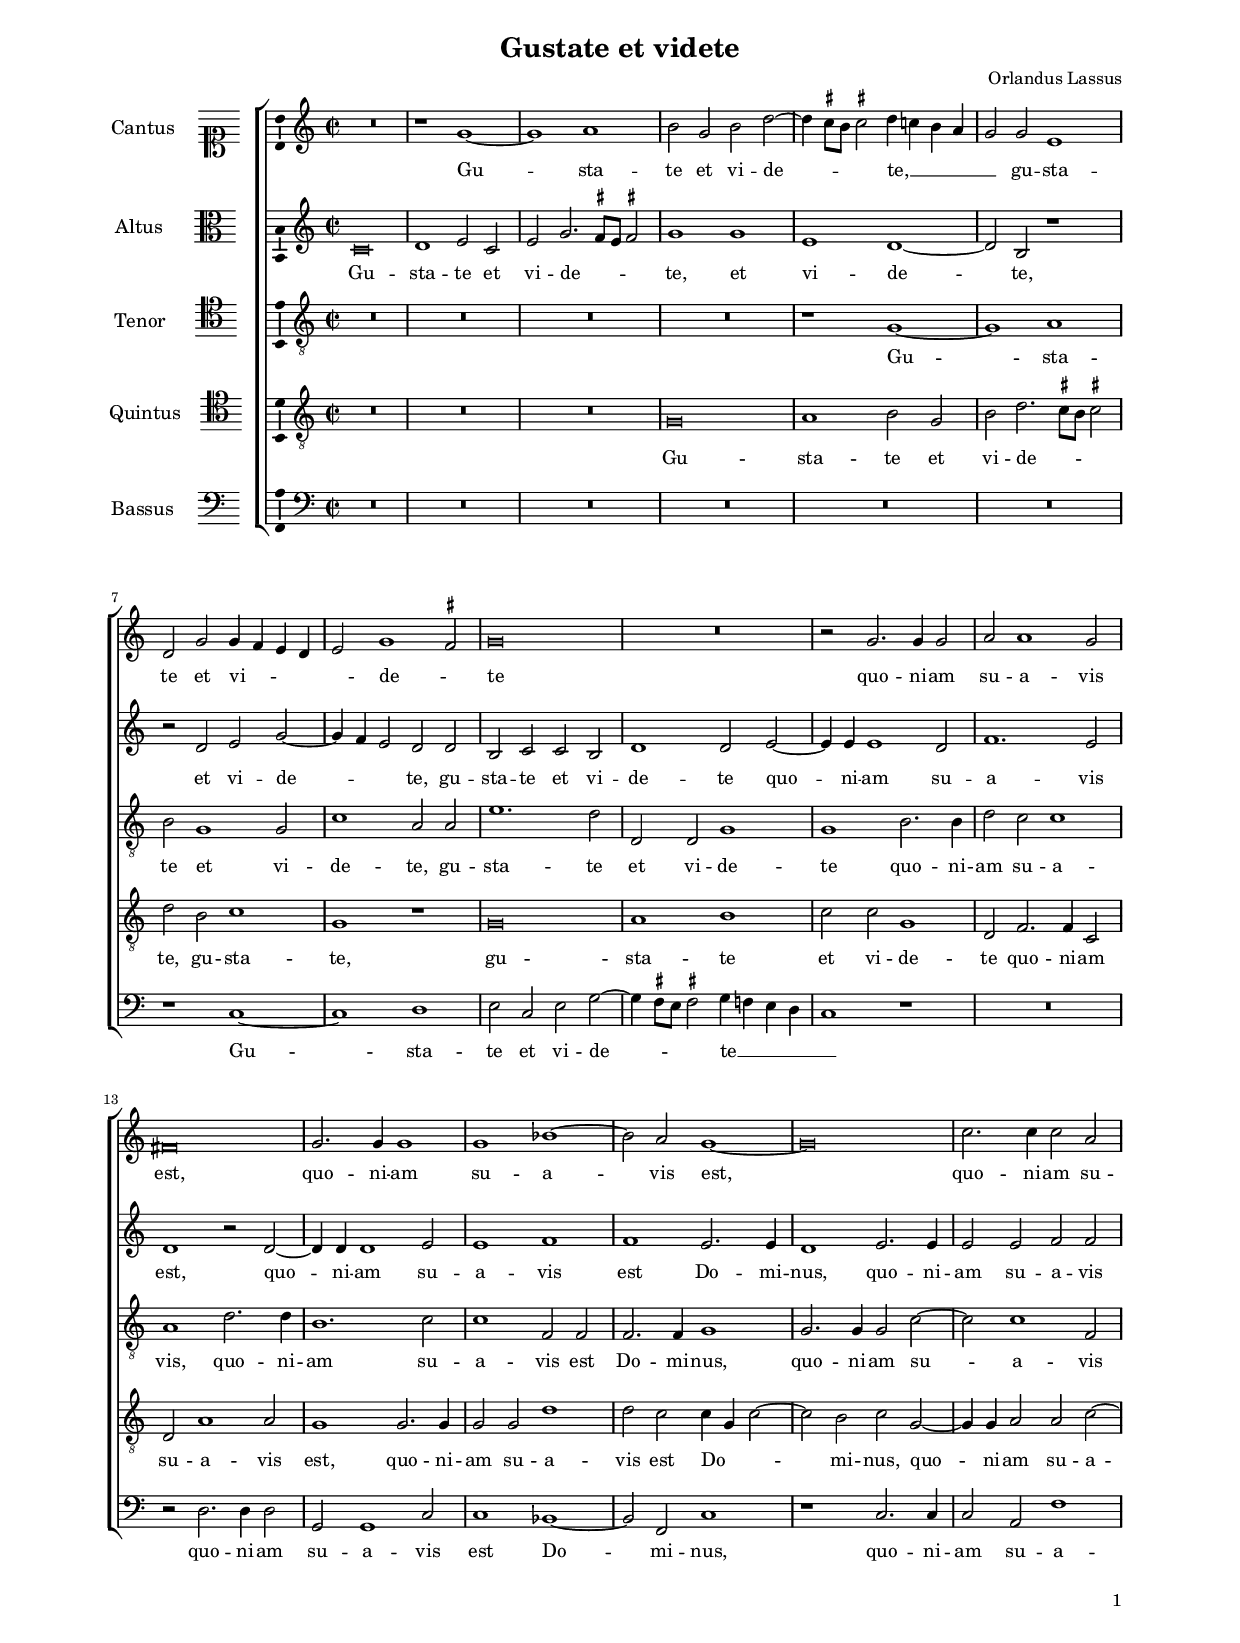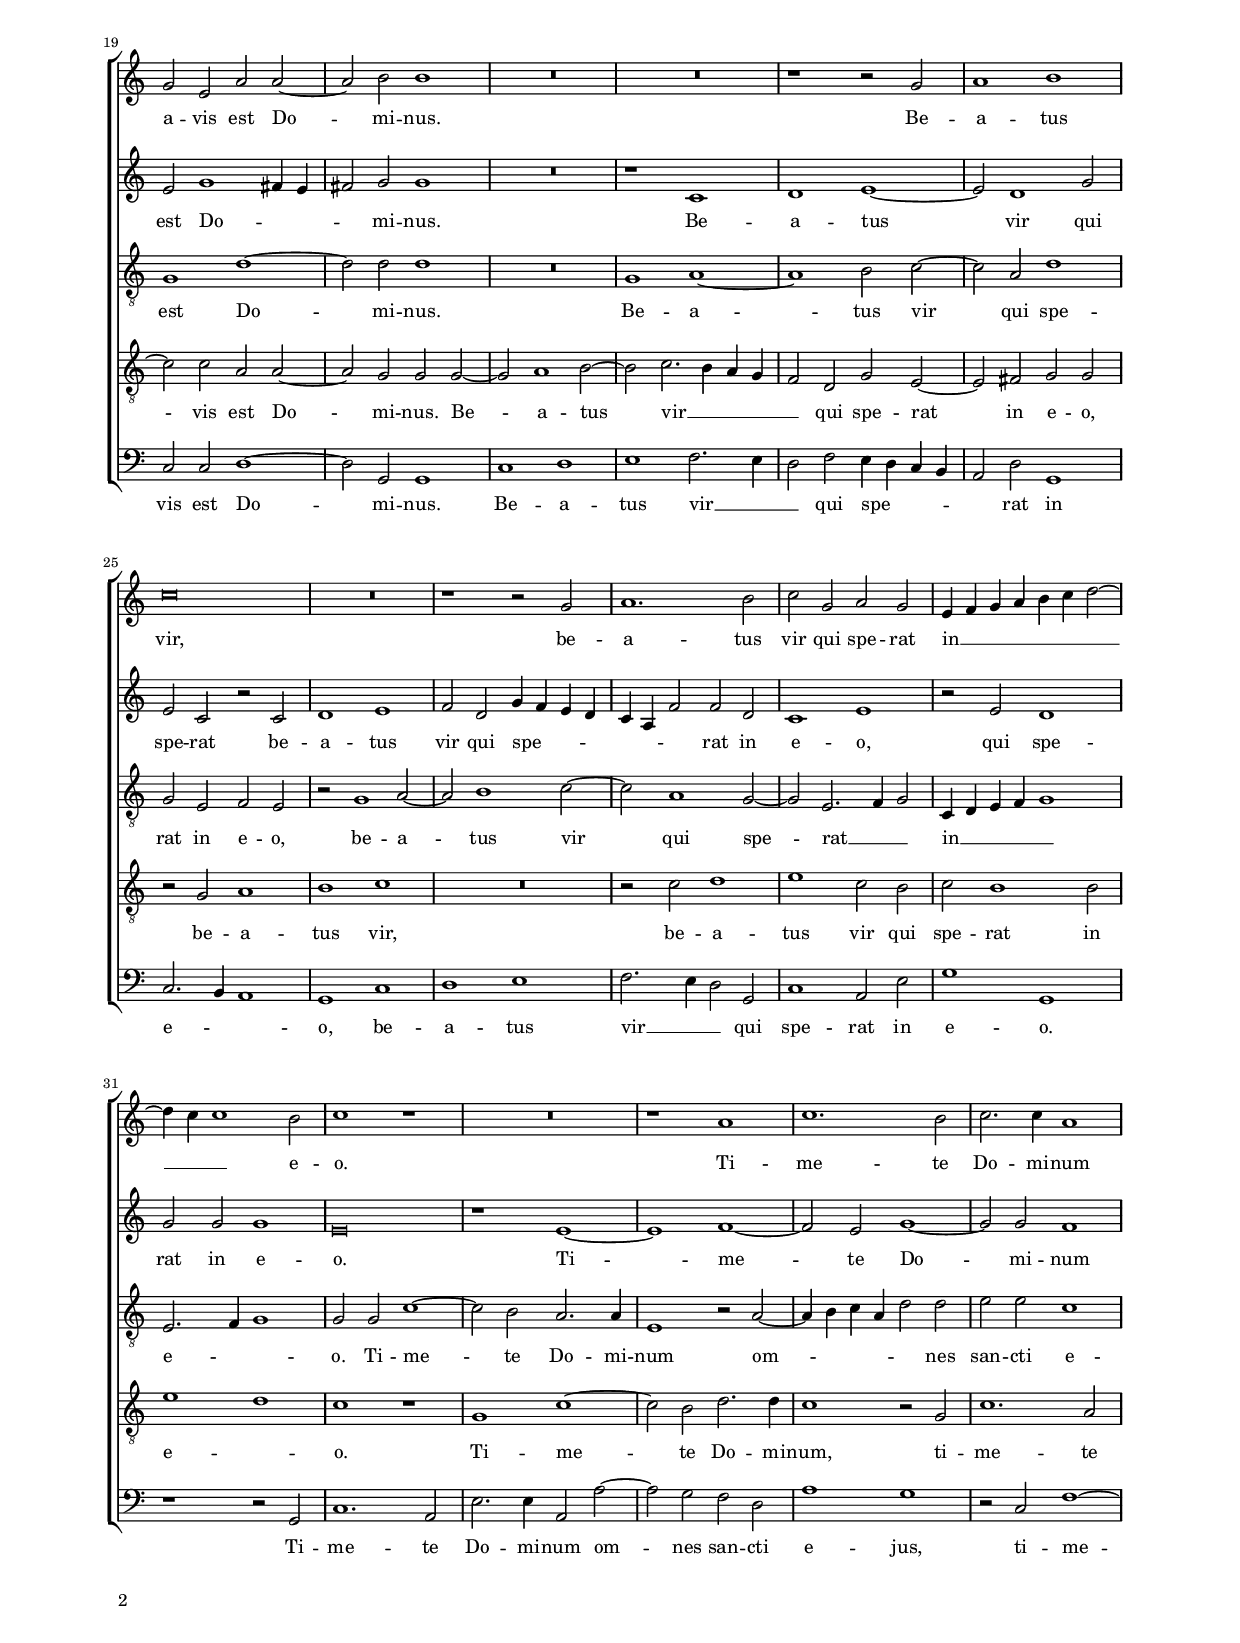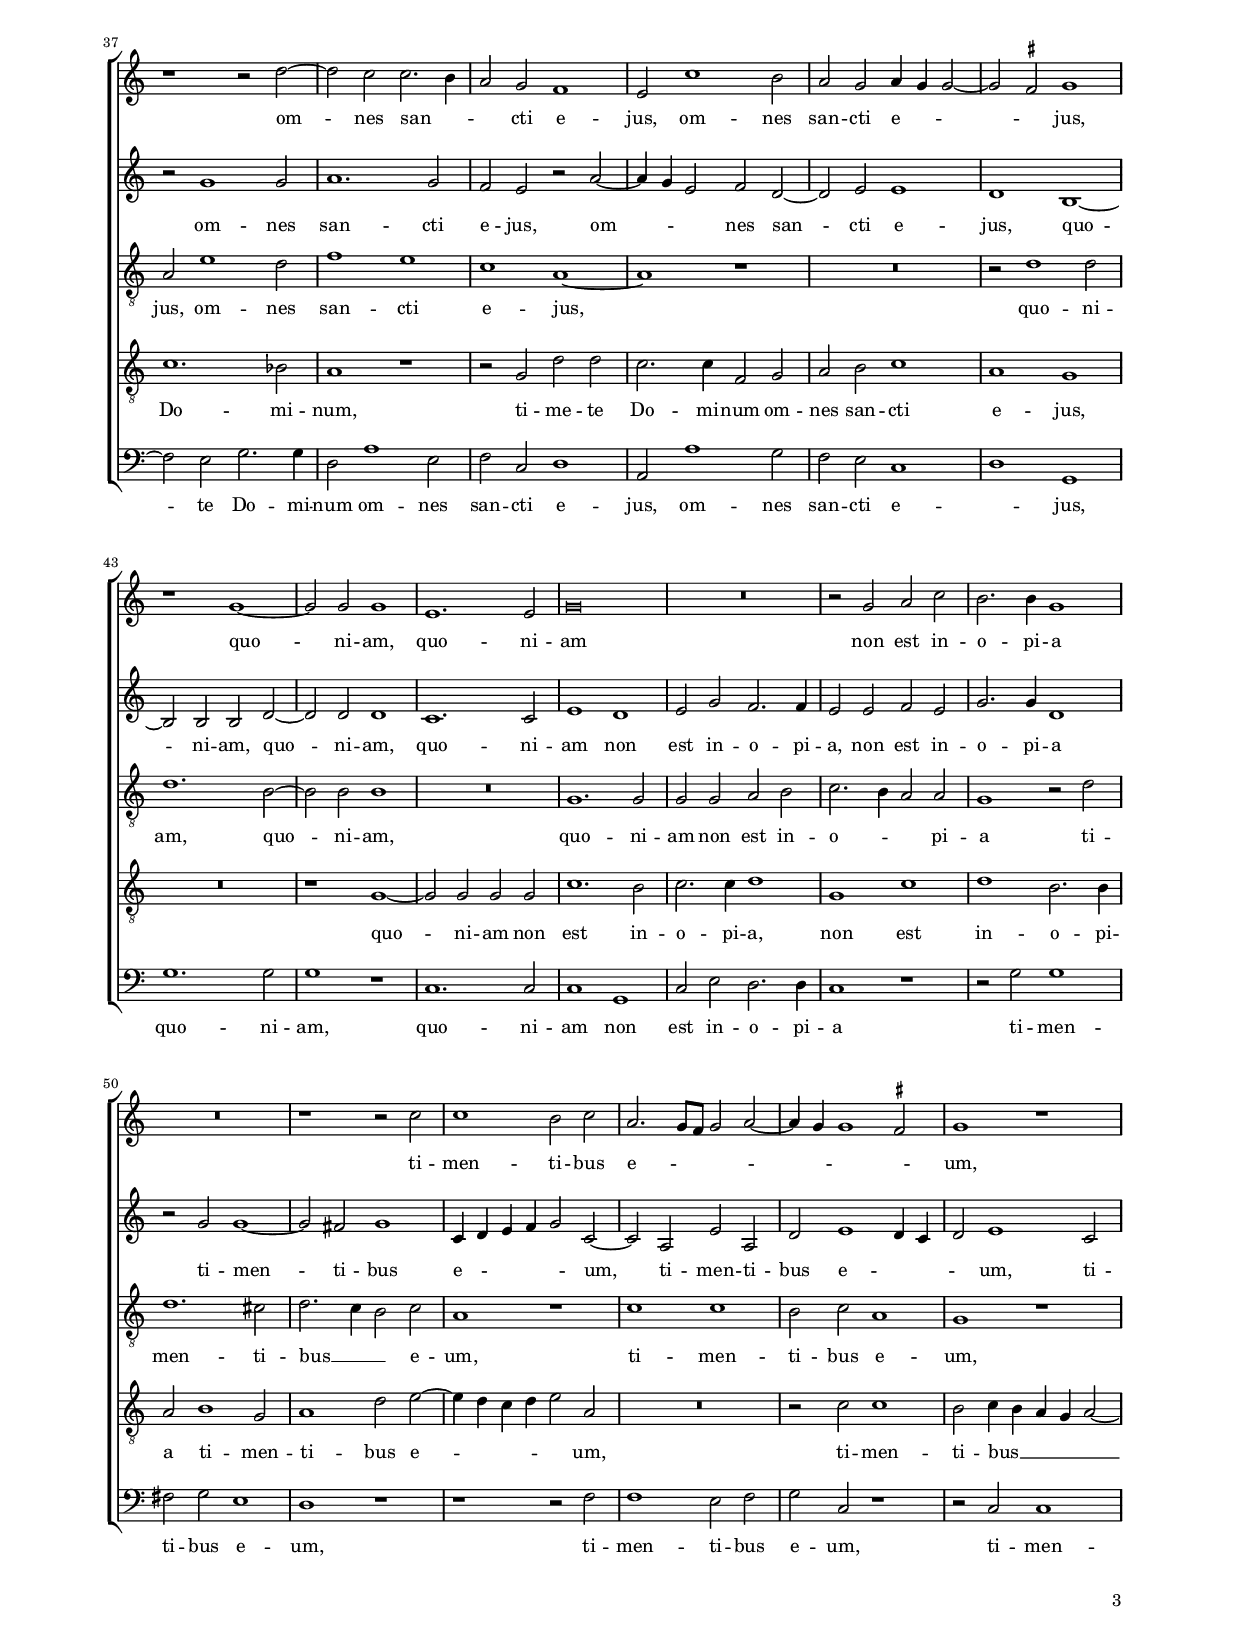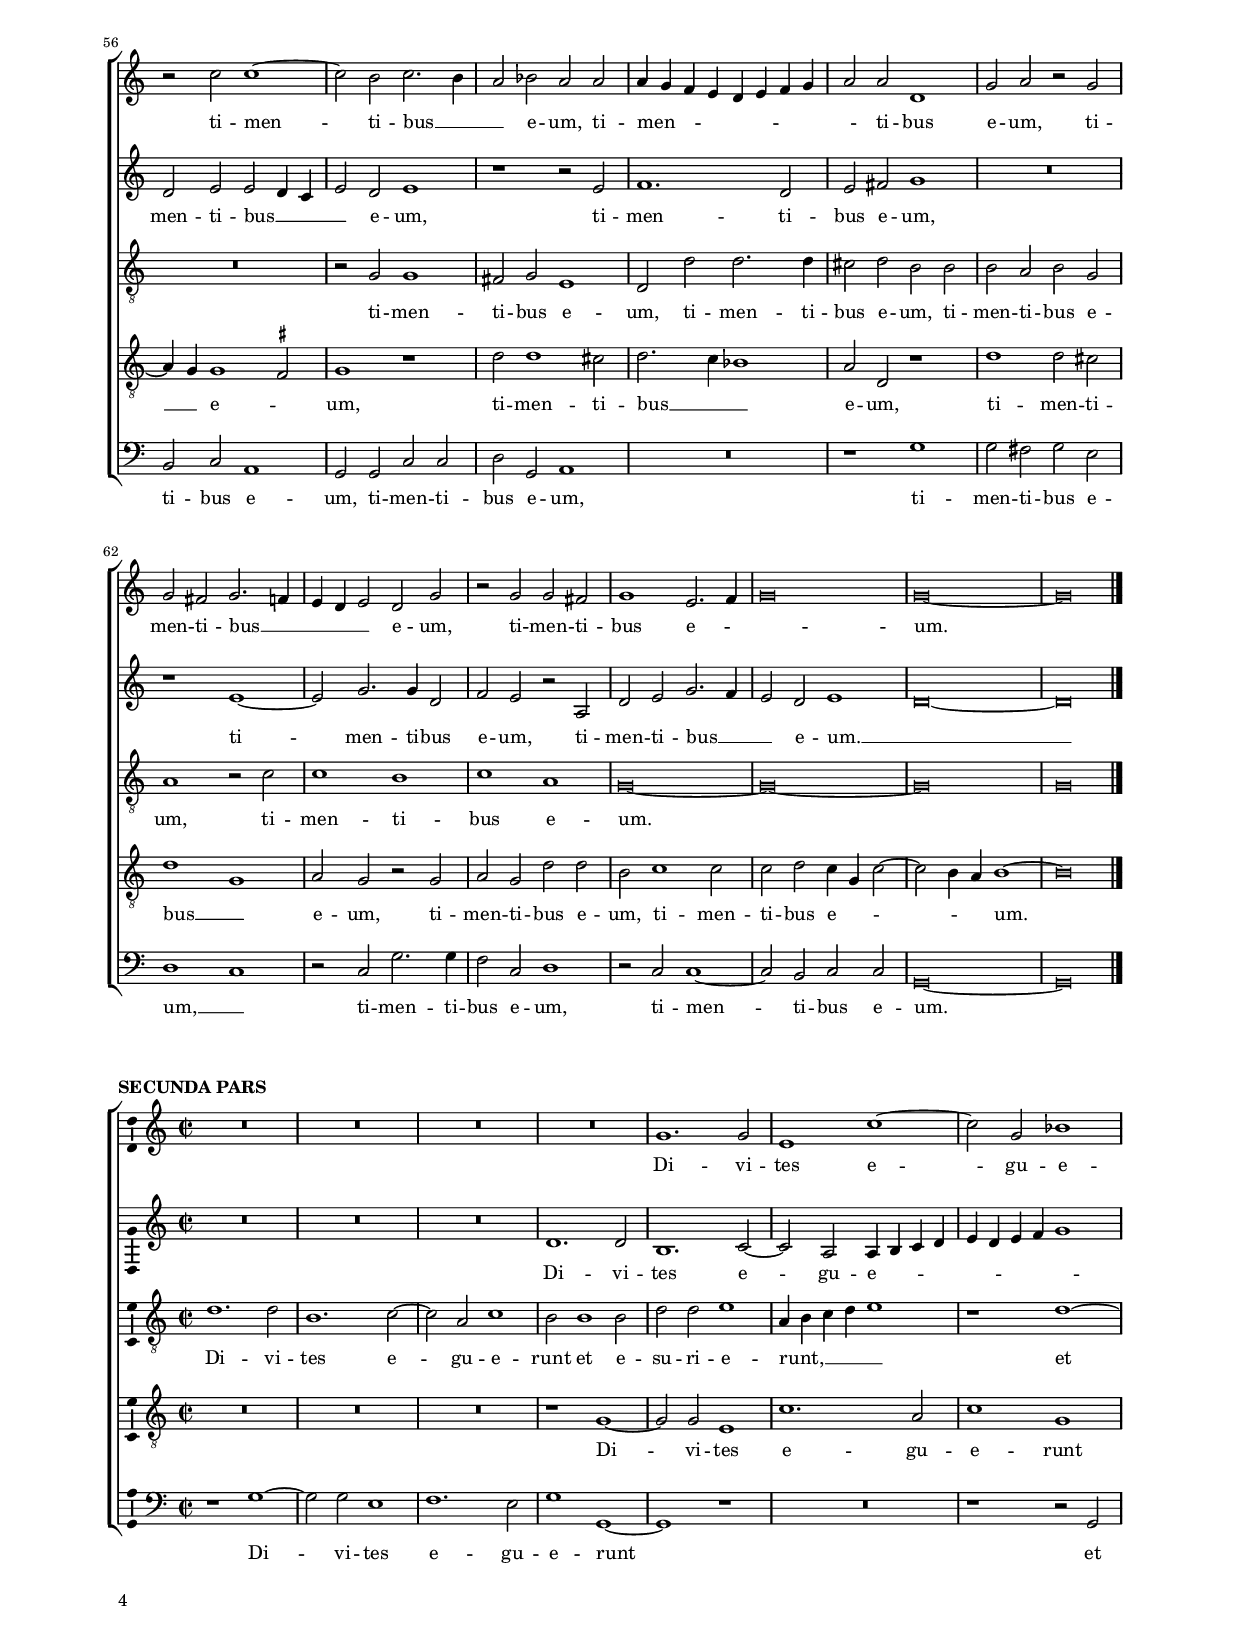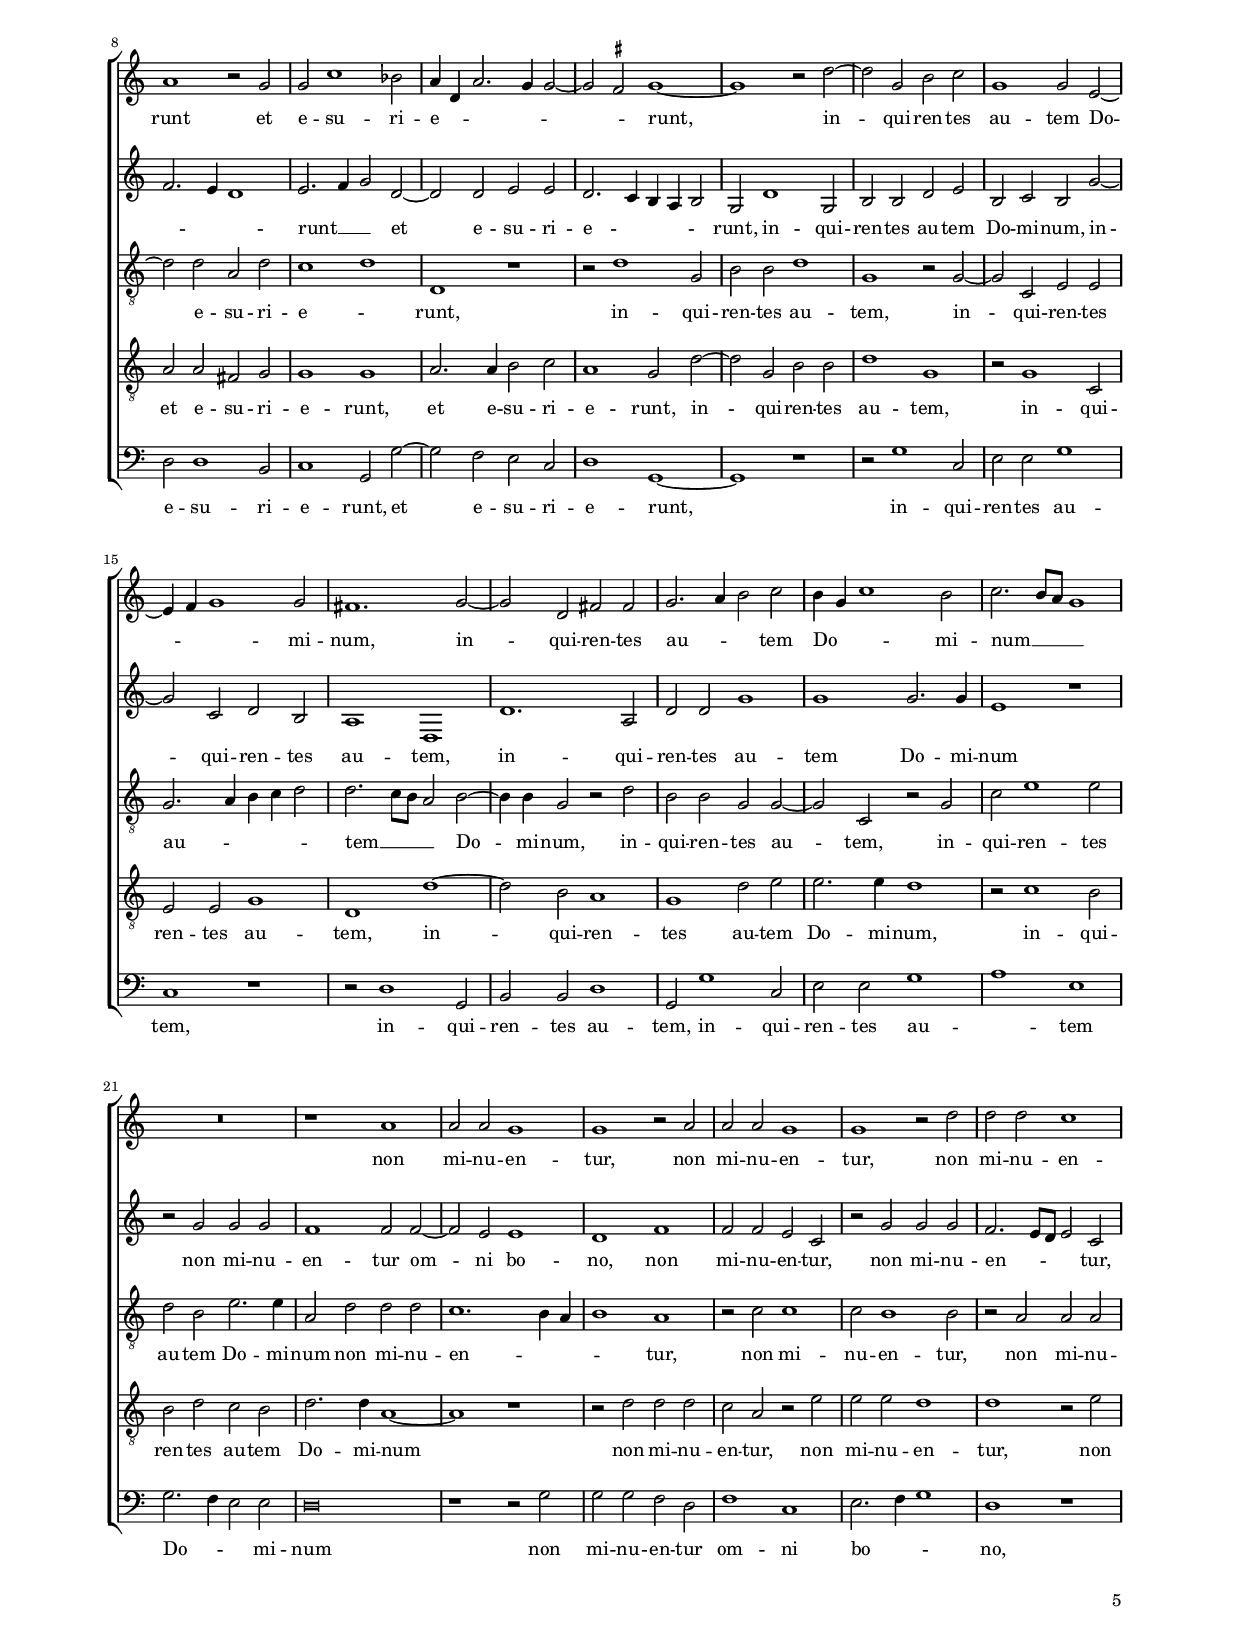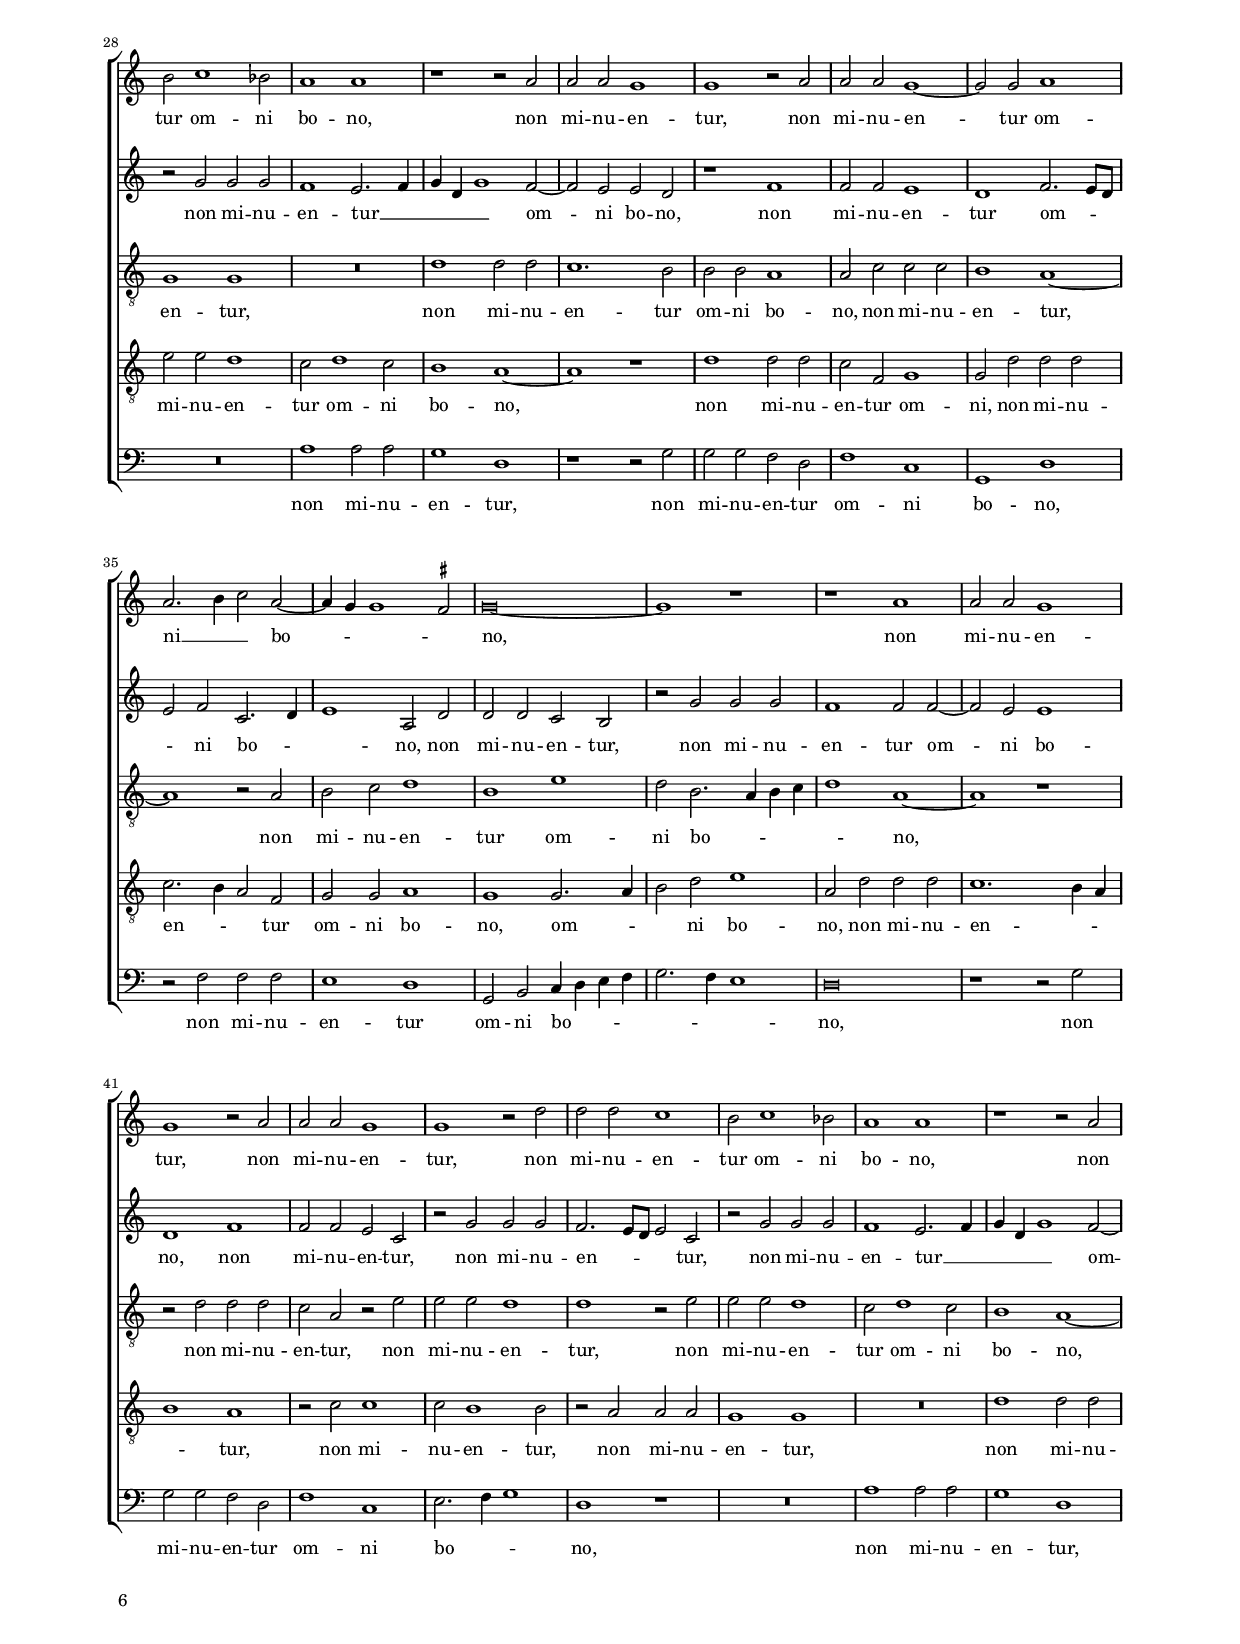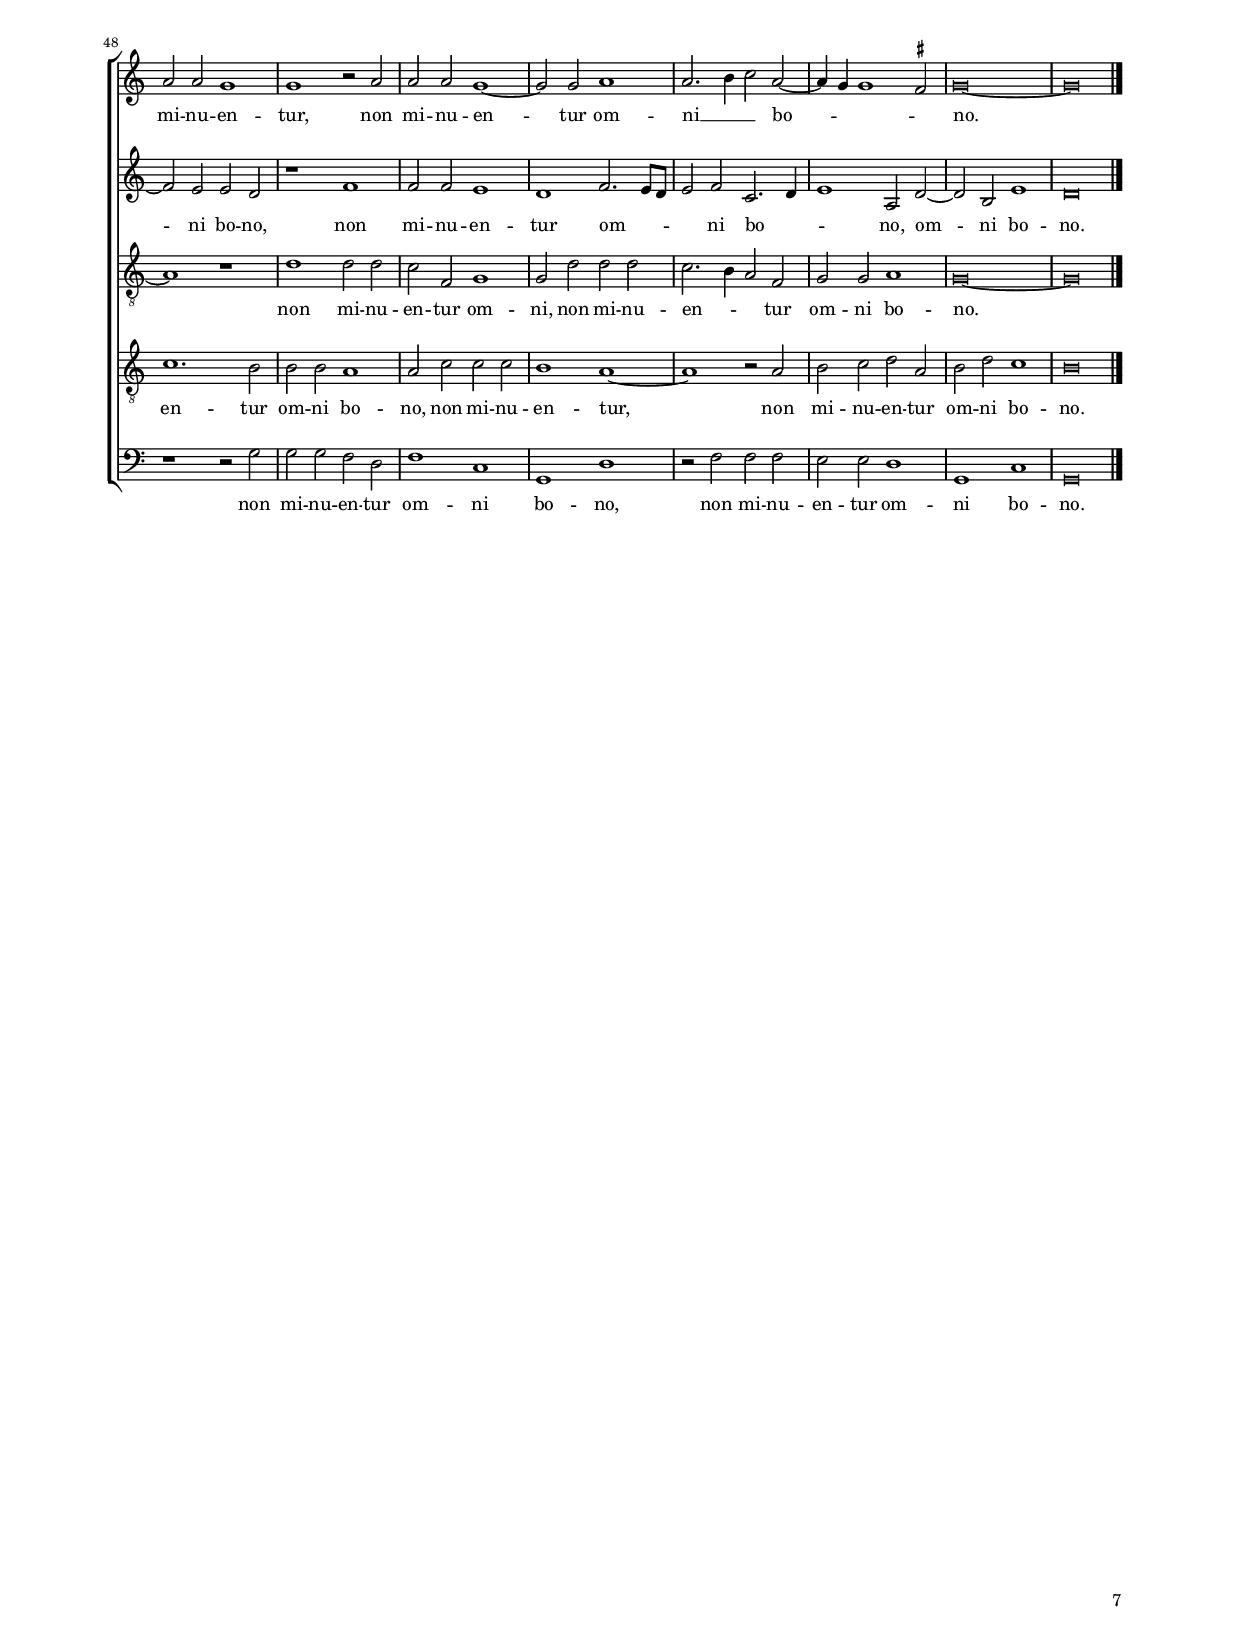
\header
{
  title="Gustate et videte"
  composer="Orlandus Lassus"
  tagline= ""
}

\version "2.22.0"
\include "deutsch.ly"
#(set-global-staff-size 15)
% #(set-default-paper-size "letter")
#(ly:set-option 'point-and-click #f)

	
	ficta = { \once \set suggestAccidentals = ##t }
	
	forget = #(define-music-function (music) (ly:music?) #{
		\accidentalStyle forget
		$music
		\accidentalStyle default
		#})
	
	m = \melisma
	me = \melismaEnd


\paper
	{
	top-margin = 1.8 \cm
	bottom-margin = 1.2 \cm
	left-margin = 2 \cm
	right-margin = 2 \cm
	ragged-bottom = ##f
	ragged-last-bottom = ##t
	print-page-number = ##f
	score-system-spacing = #'((basic-distance . 16) (minimum-distance . 14) (padding . 5) (strechability . 150))
	system-system-spacing = #'((basic-distance . 16) (minimum-distance . 14) (padding . 5) (strechability . 150))
    oddFooterMarkup=\markup   \fill-line { "" \fromproperty #'page:page-number-string }
    evenFooterMarkup=\markup  \fill-line { \fromproperty #'page:page-number-string "" }
    last-bottom-spacing = #'((basic-distance . 12) (minimum-distance . 7) (padding . 4))
%	systems-per-page = 3
%	min-systems-per-page = 3
	}

global = {
	\key c \major
	\time 2/2 \set Score.measureLength = #(ly:make-moment 2/1)
    \set Score.tempoHideNote = ##t
    \tempo 2 = 90
	\skip 1*2*68 \bar "|."
	}
	

incipitcantus = \markup { \score {
	{
	\set Staff.instrumentName = \markup { \fontsize #1 "Cantus" }
	\key c \major
	\clef soprano
	s4 \bar ""
	}
	\layout  {
	raggedright = ##t
	indent = 1.8 \cm
	line-width = 2.5 \cm
	\context { \Staff \remove Time_signature_engraver }
	\override Staff.Clef.Y-extent = #'(0 . 0)
	}} \hspace #1 }
      
      
incipitaltus = \markup { \score {
	{
	\set Staff.instrumentName = \markup { \fontsize #1 "Altus" }
	\key c \major
	\clef alto
	s4 \bar ""
	}
	\layout  {
	raggedright = ##t
	indent = 1.8 \cm
	line-width = 2.5 \cm
	\context { \Staff \remove Time_signature_engraver }
	\override Staff.Clef.Y-extent = #'(0 . 0)
	}} \hspace #1 }


incipittenor = \markup { \score {
	{
	\set Staff.instrumentName = \markup { \fontsize #1 "Tenor" }
	\key c \major
	\clef tenor
	s4 \bar ""
	}
	\layout  {
	raggedright = ##t
	indent = 1.8 \cm
	line-width = 2.5 \cm
	\context { \Staff \remove Time_signature_engraver }
	\override Staff.Clef.Y-extent = #'(0 . 0)
	}} \hspace #1 }
      
      
incipitquintus = \markup { \score {
	{
	\set Staff.instrumentName = \markup { \fontsize #1 "Quintus" }
	\key c \major
	\clef tenor
	s4 \bar ""
	}
	\layout  {
	raggedright = ##t
	indent = 1.8 \cm
	line-width = 2.5 \cm
	\context { \Staff \remove Time_signature_engraver }
	\override Staff.Clef.Y-extent = #'(0 . 0)
	}} \hspace #1 }
      
      
incipitbassus = \markup { \score {
	{
	\set Staff.instrumentName = \markup { \fontsize #1 "Bassus" }
	\key c \major
	\clef bass
	s4 \bar ""
	}
	\layout  {
	raggedright = ##t
	indent = 1.8 \cm
	line-width = 2.5 \cm
	\context { \Staff \remove Time_signature_engraver }
	\override Staff.Clef.Y-extent = #'(0 . 0)
	}} \hspace #1 }


cantus =  \relative c''
	{
	R\breve
	r1 g~
	g1 a
	h2 g h d~
%5
	d4 \m \ficta cis8 h \ficta cis!2 \me d4 \m c h a |
	g2 \me g e1
	d2 g g4 \m f e d
	e2 \me g1 \m \ficta fis2 \me
	g\breve
%10
	R\breve |
	r2 g2. g4 g2
	a2 a1 g2
	fis\breve
	g2. g4 g1
%15
	g1 b~ |
	b2 a g1~
	g\breve
	c2. c4 c2 a
	g2 e a a~
%20
	a2 h h1 |
	R\breve
	R\breve
	r1 r2 g
	a1 h
%25
	c\breve |
	R\breve
	r1 r2 g
	a1. h2
	c2 g a g
%30
	e4 \m f g a h c d2~ |
	d4 c c1 \me h2
	c1 r
	R\breve
	r1 a
%35
	c1. h2 |
	c2. c4 a1
	r1 r2 d~
	d2 c c2. \m h4
	a2 \me g f1
%40
	e2 c'1 h2 |
	a2 g a4 \m g g2~
	g2 \ficta fis \me g1
	r1 g~
	g2 g g1
%45
	e1. e2 |
	g\breve
	R\breve
	r2 g a c
	h2. h4 g1
%50
	R\breve |
	r1 r2 c
	c1 h2 c
	a2. \m g8 f g2 a~
	a4 g g1 \ficta fis2 \me
%55
	g1 r |
	r2 c c1~
	c2 h c2. \m h4
	a2 \me b a a
	a4 \m g f e d e f g
%60
	a2 \me a d,1 |
	g2 a r g
	g2 fis g2. \m f4
	e4 d e2 \me d g
	r2 g g fis
%65
	g1 e2. \m f4 |
	g\breve \me
	g\breve~
	g\breve |
	}


altus =  \relative c'
    {
	c\breve
	d1 e2 c
	e2 g2. \m \ficta fis8 e \ficta fis!2 \me
	g1 g
%5
	e1 d~ |
	d2 h r1
	r2 d e g~
	g4 \m f e2 \me d d
	h2 c c h
%10
	d1 d2 e~ |
	e4 e e1 d2
	f1. e2
	d1 r2 d~
	d4 d d1 e2
%15
	e1 f |
	f1 e2. e4
	d1 e2. e4
	e2 e f f
	e2 g1 \m fis4 e
%20
	fis2 \me g g1 |
	R\breve
	r1 c,
	d1 e~
	e2 d1 g2
%25
	e2 c r c |
	d1 e
	f2 d g4 \m f e d
	c4 a f'2 \me f d
	c1 e
%30
	r2 e d1 |
	g2 g g1
	e\breve
	r1 e~
	e1 f~
%35
	f2 e g1~ |
	g2 g f1
	r2 g1 g2
	a1. g2
	f2 e r a~
%40
	a4 \m g e2 \me f d~ |
	d2 e e1
	d1 h~
	h2 h h d~
	d2 d d1
%45
	c1. c2 |
	e1 d
	e2 g f2. f4
	e2 e f e
	g2. g4 d1
%50
	r2 g g1~ |
	g2 fis g1
	c,4 \m d e f g2 \me c,~
	c2 a e' a,
	d2 e1 \m d4 c
%55
	d2 \me e1 c2 |
	d2 e e \m d4 c
	e2 \me d e1
	r1 r2 e
	f1. d2
%60
	e2 fis g1 |
	R\breve
	r1 e~
	e2 g2. g4 d2
	f2 e r a,
%65
	d2 e g2. \m f4 |
	e2 \me d e1 \m
	d\breve~
	d\breve \me
	}


tenor =  \relative c'
	{
	R\breve
	R\breve
	R\breve
	R\breve
%5
	r1 g~ |
	g1 a
	h2 g1 g2
	c1 a2 a
	e'1. d2
%10
	d,2 d g1 |
	g1 h2. h4
	d2 c c1
	a1 d2. d4
	h1. c2
%15
	c1 f,2 f |
	f2. f4 g1
	g2. g4 g2 c~
	c2 c1 f,2
	g1 d'~
%20
	d2 d d1 |
	R\breve
	g,1 a~
	a1 h2 c~
	c2 a d1
%25
	g,2 e f e |
	r2 g1 a2~
	a2 h1 c2~
	c2 a1 g2~
	g2 e2. \m f4 g2 \me
%30
	c,4 \m d e f g1 \me |
	e2. \m f4 g1 \me
	g2 g c1~
	c2 h a2. a4
	e1 r2 a~
%35
	a4 \m h c a d2 \me d |
	e2 e c1
	a2 e'1 d2
	f1 e
	c1 a~
%40
	a1 r |
	R\breve
	r2 d1 d2
	d1. h2~
	h2 h h1
%45
	R\breve |
	g1. g2
	g2 g a h
	c2. \m h4 a2 \me a
	g1 r2 d'
%50
	d1. cis2 |
	d2. \m c4 h2 \me c
	a1 r
	c1 c
	h2 c a1
%55
	g1 r |
	R\breve
	r2 g g1
	fis2 g e1
	d2 d' d2. d4
%60
	cis2 d h h |
	h2 a h g
	a1 r2 c
	c1 h
	c1 a
%65
	g\breve~
	g\breve~
	g\breve
	g\breve |
	}


quintus  =  \relative c'
	{
	R\breve
	R\breve
	R\breve
	g\breve
%5
	a1 h2 g |
	h2 d2. \m \ficta cis8 h \ficta cis!2 \me
	d2 h c1
	g1 r
	g\breve
%10
	a1 h |
	c2 c g1
	d2 f2. f4 c2
	d2 a'1 a2
	g1 g2. g4
%15
	g2 g d'1 |
	d2 c c4 \m g c2~
	c2 \me h c g~
	g4 g a2 a c~
	c2 c a a~
%20
	a2 g g g~ |
	g2 a1 h2~
	h2 c2. \m h4 a g
	f2 \me d g e~
	e2 fis g g
%25
	r2 g a1 |
	h1 c
	R\breve
	r2 c d1
	e1 c2 h
%30
	c2 h1 h2 |
	e1 \m d \me
	c1 r
	g1 c~
	c2 h d2. d4
%35
	c1 r2 g |
	c1. a2
	c1. b2
	a1 r
	r2 g d' d
%40
	c2. c4 f,2 g
	a2 h c1
	a1 g
	R\breve
	r1 g~
%45
	g2 g g g |
	c1. h2
	c2. c4 d1
	g,1 c
	d1 h2. h4
%50
	a2 h1 g2 |
	a1 d2 e~
	e4 \m d c d e2 \me a,
	R\breve
	r2 c c1
%55
	h2 c4 \m h a g a2~ |
	a4 g \me g1 \m \ficta fis2 \me
	g1 r
	d'2 d1 cis2
	d2. \m c4 b1 \me
%60
	a2 d, r1 |
	d'1 d2 cis
	d1 \m g, \me
	a2 g r g
	a2 g d' d
%65
	h2 c1 c2 |
	c2 d c4 \m g c2~
	c2 h4 a \me h1~
	h\breve |
	}


bassus  =  \relative c
	{
	R\breve
	R\breve
	R\breve
	R\breve
%5
	R\breve |
	R\breve
	r1 c~
	c1 d
	e2 c e g~
%10
	g4 \m \ficta fis8 e \ficta fis!2 \me g4 \m f e d |
	c1 \me r
	R\breve
	r2 d2. d4 d2
	g,2 g1 c2
%15
	c1 b~ |
	b2 f c'1
	r1 c2. c4
	c2 a f'1
	c2 c d1~
%20
	d2 g, g1 |
	c1 d
	e1 f2. \m e4
	d2 \me f e4 \m d c h
	a2 \me d g,1
%25
	c2. \m h4 a1 \me |
	g1 c
	d1 e
	f2. \m e4 d2 \me g,
	c1 a2 e'
%30
	g1 g, |
	r1 r2 g
	c1. a2
	e'2. e4 a,2 a'~
	a2 g f d
%35
	a'1 g |
	r2 c, f1~
	f2 e g2. g4
	d2 a'1 e2
	f2 c d1
%40
	a2 a'1 g2 |
	f2 e c1 \m
	d1 \me g,
	g'1. g2
	g1 r
%45
	c,1. c2 |
	c1 g
	c2 e d2. d4
	c1 r
	r2 g' g1
%50
	fis2 g e1 |
	d1 r
	r1 r2 f
	f1 e2 f
	g2 c, r1
%55
	r2 c c1 |
	h2 c a1
	g2 g c c
	d2 g, a1
	R\breve
%60
	r1 g'1 |
	g2 fis g e
	d1 \m c \me
	r2 c g'2. g4
	f2 c d1
%65
	r2 c c1~ |
	c2 h c c
	g\breve~
	g\breve |
	}


lyricscantus = \lyricmode {
	Gu -- sta -- te et vi -- de -- te, __
	gu -- sta -- te et vi -- de -- te
	quo -- ni -- am su -- a -- vis est,
	quo -- ni -- am su -- a -- vis est,
	quo -- ni -- am su -- a -- vis est Do -- mi -- nus.
	Be -- a -- tus vir,
	be -- a -- tus vir
	qui spe -- rat in __ e -- o.
	Ti -- me -- te Do -- mi -- num om -- nes san -- cti e -- jus,
	om -- nes san -- cti e -- jus,
	quo -- ni -- am,
	quo -- ni -- am non est in -- o -- pi -- a ti -- men -- ti -- bus e -- um,
	ti -- men -- ti -- bus __ e -- um,
	ti -- men -- ti -- bus e -- um,
	ti -- men -- ti -- bus __ e -- um,
	ti -- men -- ti -- bus e -- um.
	}


lyricsaltus = \lyricmode {
	Gu -- sta -- te et vi -- de -- te,
	et vi -- de -- te,
	et vi -- de -- te,
	gu -- sta -- te et vi -- de -- te
	quo -- ni -- am su -- a -- vis est,
	quo -- ni -- am su -- a -- vis est Do -- mi -- nus,
	quo -- ni -- am su -- a -- vis est Do -- mi -- nus.
	Be -- a -- tus vir qui spe -- rat
	be -- a -- tus vir qui spe -- rat in e -- o,
	qui spe -- rat in e -- o.
	Ti -- me -- te Do -- mi -- num om -- nes san -- cti e -- jus,
	om -- nes san -- cti e -- jus,
	quo -- ni -- am,
	quo -- ni -- am,
	quo -- ni -- am non est in -- o -- pi -- a,
	non est in -- o -- pi -- a ti -- men -- ti -- bus e -- um,
	ti -- men -- ti -- bus e -- um,
	ti -- men -- ti -- bus __ e -- um,
	ti -- men -- ti -- bus e -- um,
	ti -- men -- ti -- bus e -- um,
	ti -- men -- ti -- bus __ e -- um. __
	}


lyricstenor = \lyricmode {
	Gu -- sta -- te et vi -- de -- te,
	gu -- sta -- te et vi -- de -- te
	quo -- ni -- am su -- a -- vis,
	quo -- ni -- am su -- a -- vis est Do -- mi -- nus,
	quo -- ni -- am su -- a -- vis est Do -- mi -- nus.
	Be -- a -- tus vir qui spe -- rat in e -- o,
	be -- a -- tus vir qui spe -- rat __ in __ e -- o.
	Ti -- me -- te Do -- mi -- num om -- nes san -- cti e -- jus,
	om -- nes san -- cti e -- jus,
	quo -- ni -- am,
	quo -- ni -- am,
	quo -- ni -- am non est in -- o -- pi -- a ti -- men -- ti -- bus __ e -- um,
	ti -- men -- ti -- bus e -- um,
	ti -- men -- ti -- bus e -- um,
	ti -- men -- ti -- bus e -- um,
	ti -- men -- ti -- bus e -- um,
	ti -- men -- ti -- bus e -- um.
	}


lyricsquintus = \lyricmode {
	Gu -- sta -- te et vi -- de -- te,
	gu -- sta -- te,
	gu -- sta -- te et vi -- de -- te
	quo -- ni -- am su -- a -- vis est,
	quo -- ni -- am su -- a -- vis est Do -- mi -- nus,
	quo -- ni -- am su -- a -- vis est Do -- mi -- nus.
	Be -- a -- tus vir __ qui spe -- rat in e -- o,
	be -- a -- tus vir,
	be -- a -- tus vir qui spe -- rat in e -- o.
	Ti -- me -- te Do -- mi -- num,
	ti -- me -- te Do -- mi -- num,
	ti -- me -- te Do -- mi -- num om -- nes san -- cti e -- jus,
	quo -- ni -- am non est in -- o -- pi -- a,
	non est in -- o -- pi -- a ti -- men -- ti -- bus e -- um,
	ti -- men -- ti -- bus __ e -- um,
	ti -- men -- ti -- bus __ e -- um,
	ti -- men -- ti -- bus __ e -- um,
	ti -- men -- ti -- bus e -- um,
	ti -- men -- ti -- bus e -- um.
	}


lyricsbassus = \lyricmode {
	Gu -- sta -- te et vi -- de -- te __
	quo -- ni -- am su -- a -- vis est Do -- mi -- nus,
	quo -- ni -- am su -- a -- vis est Do -- mi -- nus.
	Be -- a -- tus vir __ qui spe -- rat in e -- o,
	be -- a -- tus vir __ qui spe -- rat in e -- o.
	Ti -- me -- te Do -- mi -- num om -- nes san -- cti e -- jus,
	ti -- me -- te Do -- mi -- num om -- nes san -- cti e -- jus,
	om -- nes san -- cti e -- jus,
	quo -- ni -- am,
	quo -- ni -- am non est in -- o -- pi -- a ti -- men -- ti -- bus e -- um,
	ti -- men -- ti -- bus e -- um,
	ti -- men -- ti -- bus e -- um,
	ti -- men -- ti -- bus e -- um,
	ti -- men -- ti -- bus e -- um, __
	ti -- men -- ti -- bus e -- um,
	ti -- men -- ti -- bus e -- um.
	}


\score
{  
    \transpose c c {
	\new ChoirStaff \with { \override StaffGrouper.staff-staff-spacing.basic-distance = #12 }
	<<

	\new Staff << \global
	\new Voice="v1" {
		\set Staff.instrumentName=\incipitcantus
		\set Staff.midiInstrument = "reed organ"
		\clef violin
		\cantus }
	\new Lyrics \lyricsto "v1" {\lyricscantus }
	>>


	\new Staff << \global
	\new Voice="v2" {
		\set Staff.instrumentName=\incipitaltus
		\set Staff.midiInstrument = "reed organ"
		\clef violin 
		\altus}
	\new Lyrics \lyricsto "v2" {\lyricsaltus }
	>>


	\new Staff << \global
	\new Voice="v3" {
		\set Staff.instrumentName=\incipittenor
		\set Staff.midiInstrument = "reed organ"
		\clef "G_8"
		\tenor }
	\new Lyrics \lyricsto "v3" {\lyricstenor }
	>>


	\new Staff << \global
	\new Voice="v5" {
		\set Staff.instrumentName=\incipitquintus
		\set Staff.midiInstrument = "reed organ"
		\clef "G_8"
		\quintus}
	\new Lyrics \lyricsto "v5" {\lyricsquintus }
	>>


	\new Staff << \global
	\new Voice="v4" {
		\set Staff.instrumentName=\incipitbassus
		\set Staff.midiInstrument = "reed organ"
		\clef bass
		\bassus }
	\new Lyrics \lyricsto "v4" {\lyricsbassus}
	>>

	>>
	} % transpose

	\layout
	{
    indent = 2.5 \cm
	\context { \Staff \override TimeSignature.break-visibility = #end-of-line-invisible }
	\context { \Lyrics \override VerticalAxisGroup.nonstaff-relatedstaff-spacing.padding = #1.4 }
%	\context { \Lyrics \override LyricText.font-size = #1 }
	\context { \Staff \consists "Ambitus_engraver" }
	\context { \Score \override BarNumber.padding = #2 }
	\context { \Voice \override NoteHead.style = #'baroque }
	}


\midi
	{
	}

}

%%%%%%%%%%%%%%%%%%%%  PARS SECUNDA


global = {
	\key c \major
	\time 2/2 \set Score.measureLength = #(ly:make-moment 2/1)
    \set Score.tempoHideNote = ##t
    \tempo 2 = 90
	\skip 1*2*55 \bar "|."
	}


cantus =  \relative c''
	{
	R\breve
	R\breve
	R\breve
	R\breve
%5
	g1. g2 |
	e1 c'~
	c2 g b1
	a1 r2 g
	g2 c1 b2
%10
	a4 \m d, a'2. g4 g2~ |
	g2 \ficta fis \me g1~
	g1 r2 d'~
	d2 g, h c
	g1 g2 e~
%15
	e4 \m f g1 \me g2 |
	fis1. g2~
	g2 d fis fis
	g2. \m a4 h2 \me c
	h4 \m g c1 \me h2
%20
	c2. \m h8 a g1 \me |
	R\breve
	r1 a
	a2 a g1
	g1 r2 a
%25
	a2 a g1 |
	g1 r2 d'
	d2 d c1
	h2 c1 b2
	a1 a
%30
	r1 r2 a |
	a2 a g1
	g1 r2 a
	a2 a g1~
	g2 g a1
%35
	a2. \m h4 c2 \me a~ |
	a4 \m g g1 \ficta fis2 \me
	g\breve~
	g1 r
	r1 a
%40
	a2 a g1 |
	g1 r2 a
	a2 a g1
	g1 r2 d'
	d2 d c1
%45
	h2 c1 b2 |
	a1 a
	r1 r2 a
	a2 a g1
	g1 r2 a
%50
	a2 a g1~ |
	g2 g a1
	a2. \m h4 c2 \me a~
	a4 \m g g1 \ficta fis2 \me
	g\breve~
%55
	g\breve |
	}


altus =  \relative c'
    {
	R\breve
	R\breve
	R\breve
	d1. d2
%5
	h1. c2~ |
	c2 a a4 \m h c d
	e4 d e f g1
	f2. e4 d1 \me
	e2. \m f4 g2 \me d~
%10
	d2 d e e |
	d2. \m c4 h a h2 \me
	g2 d'1 g,2
	h2 h d e
	h2 c h g'~
%15
	g2 c, d h |
	a1 d,
	d'1. a2
	d2 d g1
	g1 g2. g4
%20
	e1 r |
	r2 g g g
	f1 f2 f~
	f2 e e1
	d1 f
%25
	f2 f e c |
	r2 g' g g
	f2. \m e8 d e2 \me c
	r2 g' g g
	f1 e2. \m f4
%30
	g4 d g1 \me f2~ |
	f2 e e d
	r1 f
	f2 f e1
	d1 f2. \m e8 d
%35
	e2 \me f c2. \m d4 |
	e1 \me a,2 d
	d2 d c h
	r2 g' g g
	f1 f2 f~
%40
	f2 e e1 |
	d1 f
	f2 f e c
	r2 g' g g
	f2. \m e8 d e2 \me c
%45
	r2 g' g g |
	f1 e2. \m f4
	g4 d g1 \me f2~
	f2 e e d
	r1 f
%50
	f2 f e1 |
	d1 f2. \m e8 d
	e2 \me f c2. \m d4
	e1 \me a,2 d~
	d2 h e1
%55
	d\breve |
	}


tenor =  \relative c'
	{
	d1. d2
	h1. c2~
	c2 a c1
	h2 h1 h2
%5
	d2 d e1 |
	a,4 \m h c d e1 \me
	r1 d~
	d2 d a d
	c1 \m d \me
%10
	d,1 r |
	r2 d'1 g,2
	h2 h d1
	g,1 r2 g~
	g2 c, e e
%15
	g2. \m a4 h c d2 \me |
	d2. \m c8 h a2 \me h~
	h4 h g2 r2 d'
	h2 h g g~
	g2 c, r g'
%20
	c2 e1 e2 |
	d2 h e2. e4
	a,2 d d d
	c1. \m h4 a
	h1 \me a
%25
	r2 c c1 |
	c2 h1 h2
	r2 a a a
	g1 g
	R\breve
%30
	d'1 d2 d |
	c1. h2
	h2 h a1
	a2 c c c
	h1 a~
%35
	a1 r2 a |
	h2 c d1
	h1 e
	d2 h2. \m a4 h c
	d1 \me a~
%40
	a1 r |
	r2 d d d
	c2 a r e'
	e2 e d1
	d1 r2 e
%45
	e2 e d1 |
	c2 d1 c2
	h1 a~
	a1 r
	d1 d2 d
%50
	c2 f, g1 |
	g2 d' d d
	c2. \m h4 a2 \me f
	g2 g a1
	g\breve~
%55
	g\breve |
	}


quintus  =  \relative c'
	{
	R\breve
	R\breve
	R\breve
	r1 g~
%5
	g2 g e1 |
	c'1. a2
	c1 g
	a2 a fis g
	g1 g
%10
	a2. a4 h2 c |
	a1 g2 d'~
	d2 g, h h
	d1 g,
	r2 g1 c,2
%15
	e2 e g1 |
	d1 d'~
	d2 h a1
	g1 d'2 e
	e2. e4 d1
%20
	r2 c1 h2 |
	h2 d c h
	d2. d4 a1~
	a1 r
	r2 d d d
%25
	c2 a r e' |
	e2 e d1
	d1 r2 e
	e2 e d1
	c2 d1 c2
%30
	h1 a ~ |
	a1 r
	d1 d2 d
	c2 f, g1
	g2 d' d d
%35
	c2. \m h4 a2 \me f |
	g2 g a1
	g1 g2. \m a4
	h2 \me d e1
	a,2 d d d
%40
	c1. \m h4 a |
	h1 \me a
	r2 c c1
	c2 h1 h2
	r2 a a a
%45
	g1 g |
	R\breve
	d'1 d2 d
	c1. h2
	h2 h a1
%50
	a2 c c c |
	h1 a~
	a1 r2 a
	h2 c d a
	h2 d c1
%55
	h\breve |
	}


bassus  =  \relative c
	{
	r1 g'~
	g2 g e1
	f1. e2
	g1 g,~
%5
	g1 r |
	R\breve
	r1 r2 g
	d'2 d1 h2
	c1 g2 g'~
%10
	g2 f e c |
	d1 g,~
	g1 r
	r2 g'1 c,2
	e2 e g1
%15
	c,1 r |
	r2 d1 g,2
	h2 h d1
	g,2 g'1 c,2
	e2 e g1 \m
%20
	a1 \me e |
	g2. \m f4 e2 \me e
	d\breve
	r1 r2 g
	g2 g f d
%25
	f1 c |
	e2. \m f4 g1 \me
	d1 r
	R\breve
	a'1 a2 a
%30
	g1 d |
	r1 r2 g
	g2 g f d
	f1 c
	g1 d'
%35
	r2 f f f |
	e1 d
	g,2 h c4 \m d e f
	g2. f4 e1 \me
	d\breve
%40
	r1 r2 g |
	g2 g f d
	f1 c
	e2. \m f4 g1 \me
	d1 r
%45
	R\breve |
	a'1 a2 a
	g1 d
	r1 r2 g
	g2 g f d
%50
	f1 c |
	g1 d'
	r2 f f f
	e2 e d1
	g,1 c
%55
	g\breve |
	}


lyricscantus = \lyricmode {
	Di -- vi -- tes e -- gu -- e -- runt et e -- su -- ri -- e -- runt,
	in -- qui -- ren -- tes au -- tem Do -- mi -- num,
	in -- qui -- ren -- tes au -- tem Do -- mi -- num __
	non mi -- nu -- en -- tur,
	non mi -- nu -- en -- tur,
	non mi -- nu -- en -- tur om -- ni bo -- no,
	non mi -- nu -- en -- tur,
	non mi -- nu -- en -- tur om -- ni __ bo -- no,
	non mi -- nu -- en -- tur,
	non mi -- nu -- en -- tur,
	non mi -- nu -- en -- tur om -- ni bo -- no,
	non mi -- nu -- en -- tur,
	non mi -- nu -- en -- tur om -- ni __ bo -- no.
	}


lyricsaltus = \lyricmode {
	Di -- vi -- tes e -- gu -- e -- runt __ et e -- su -- ri -- e -- runt,
	in -- qui -- ren -- tes au -- tem Do -- mi -- num,
	in -- qui -- ren -- tes au -- tem,
	in -- qui -- ren -- tes au -- tem Do -- mi -- num
	non mi -- nu -- en -- tur om -- ni bo -- no,
	non mi -- nu -- en -- tur,
	non mi -- nu -- en -- tur,
	non mi -- nu -- en -- tur __ om -- ni bo -- no,
	non mi -- nu -- en -- tur om -- ni bo -- no,
	non mi -- nu -- en -- tur,
	non mi -- nu -- en -- tur om -- ni bo -- no,
	non mi -- nu -- en -- tur,
	non mi -- nu -- en -- tur,
	non mi -- nu -- en -- tur __ om -- ni bo -- no,
	non mi -- nu -- en -- tur om -- ni bo -- no,
	om -- ni bo -- no.
	}


lyricstenor = \lyricmode {
	Di -- vi -- tes e -- gu -- e -- runt et e -- su -- ri -- e -- runt, __
	et e -- su -- ri -- e -- runt,
	in -- qui -- ren -- tes au -- tem,
	in -- qui -- ren -- tes au -- tem __ Do -- mi -- num,
	in -- qui -- ren -- tes au -- tem,
	in -- qui -- ren -- tes au -- tem Do -- mi -- num
	non mi -- nu -- en -- tur,
	non mi -- nu -- en -- tur,
	non mi -- nu -- en -- tur,
	non mi -- nu -- en -- tur om -- ni bo -- no,
	non mi -- nu -- en -- tur,
	non mi -- nu -- en -- tur om -- ni bo -- no,
	non mi -- nu -- en -- tur,
	non mi -- nu -- en -- tur,
	non mi -- nu -- en -- tur om -- ni bo -- no,
	non mi -- nu -- en -- tur om -- ni,
	non mi -- nu -- en -- tur om -- ni bo -- no.
	}


lyricsquintus = \lyricmode {
	Di -- vi -- tes e -- gu -- e -- runt et e -- su -- ri -- e -- runt,
	et e -- su -- ri -- e -- runt,
	in -- qui -- ren -- tes au -- tem,
	in -- qui -- ren -- tes au -- tem,
	in -- qui -- ren -- tes au -- tem Do -- mi -- num,
	in -- qui -- ren -- tes au -- tem Do -- mi -- num
	non mi -- nu -- en -- tur,
	non mi -- nu -- en -- tur,
	non mi -- nu -- en -- tur om -- ni bo -- no,
	non mi -- nu -- en -- tur om -- ni,
	non mi -- nu -- en -- tur om -- ni bo -- no,
	om -- ni bo -- no,
	non mi -- nu -- en -- tur,
	non mi -- nu -- en -- tur,
	non mi -- nu -- en -- tur,
	non mi -- nu -- en -- tur om -- ni bo -- no,
	non mi -- nu -- en -- tur,
	non mi -- nu -- en -- tur om -- ni bo -- no.
	}


lyricsbassus = \lyricmode {
	Di -- vi -- tes e -- gu -- e -- runt et e -- su -- ri -- e -- runt,
	et e -- su -- ri -- e -- runt,
	in -- qui -- ren -- tes au -- tem,
	in -- qui -- ren -- tes au -- tem,
	in -- qui -- ren -- tes au -- tem Do -- mi -- num
	non mi -- nu -- en -- tur om -- ni bo -- no,
	non mi -- nu -- en -- tur,
	non mi -- nu -- en -- tur om -- ni bo -- no,
	non mi -- nu -- en -- tur om -- ni bo -- no,
	non mi -- nu -- en -- tur om -- ni bo -- no,
	non mi -- nu -- en -- tur,
	non mi -- nu -- en -- tur om -- ni bo -- no,
	non mi -- nu -- en -- tur om -- ni bo -- no.
	}


\score
{  
    \transpose c c {
	\new ChoirStaff \with { \override StaffGrouper.staff-staff-spacing.basic-distance = #12 }
	<<

	\new Staff <<\global
	\new Voice="v1" {
	  %\set Staff.instrumentName=Cantus
		\set Staff.midiInstrument = "reed organ"
		\clef violin
		\cantus }
	\new Lyrics \lyricsto "v1" {\lyricscantus }
	>>


	\new Staff << \global
	\new Voice="v2" {
	  %\set Staff.instrumentName=Altus
		\set Staff.midiInstrument = "reed organ"
		\clef violin 
		\altus}
	\new Lyrics \lyricsto "v2" {\lyricsaltus }
	>>


	\new Staff <<\global
	\new Voice="v3" {
	  %\set Staff.instrumentName=Tenor
		\set Staff.midiInstrument = "reed organ"
		\clef "G_8"
		\tenor }
	\new Lyrics \lyricsto "v3" {\lyricstenor }
	>>


	\new Staff << \global
	\new Voice="v5" {
	  %\set Staff.instrumentName=Quintus
		\set Staff.midiInstrument = "reed organ"
		\clef "G_8"
		\quintus}
	\new Lyrics \lyricsto "v5" {\lyricsquintus }
	>>


	\new Staff <<\global
	\new Voice="v4" {
	  %\set Staff.instrumentName=Bassus
		\set Staff.midiInstrument = "reed organ"
		\clef bass
		\bassus }
	\new Lyrics \lyricsto "v4" {\lyricsbassus}
	>>
	
	>>
	} % transpose

	\layout
	{
	indent = 0 \cm
	\context { \Staff \override TimeSignature.break-visibility = #end-of-line-invisible }
	\context { \Lyrics \override VerticalAxisGroup.nonstaff-relatedstaff-spacing.padding = #1.4 }
%	\context { \Lyrics \override LyricText.font-size = #1 }
	\context { \Staff \consists "Ambitus_engraver" }
	\context { \Score \override BarNumber.padding = #2 }
	\context { \Voice \override NoteHead.style = #'baroque }
	}

    \header { piece = \markup { \raise #2 \bold "SECUNDA PARS"} }

\midi
	{
	}
	
}

% EOF
